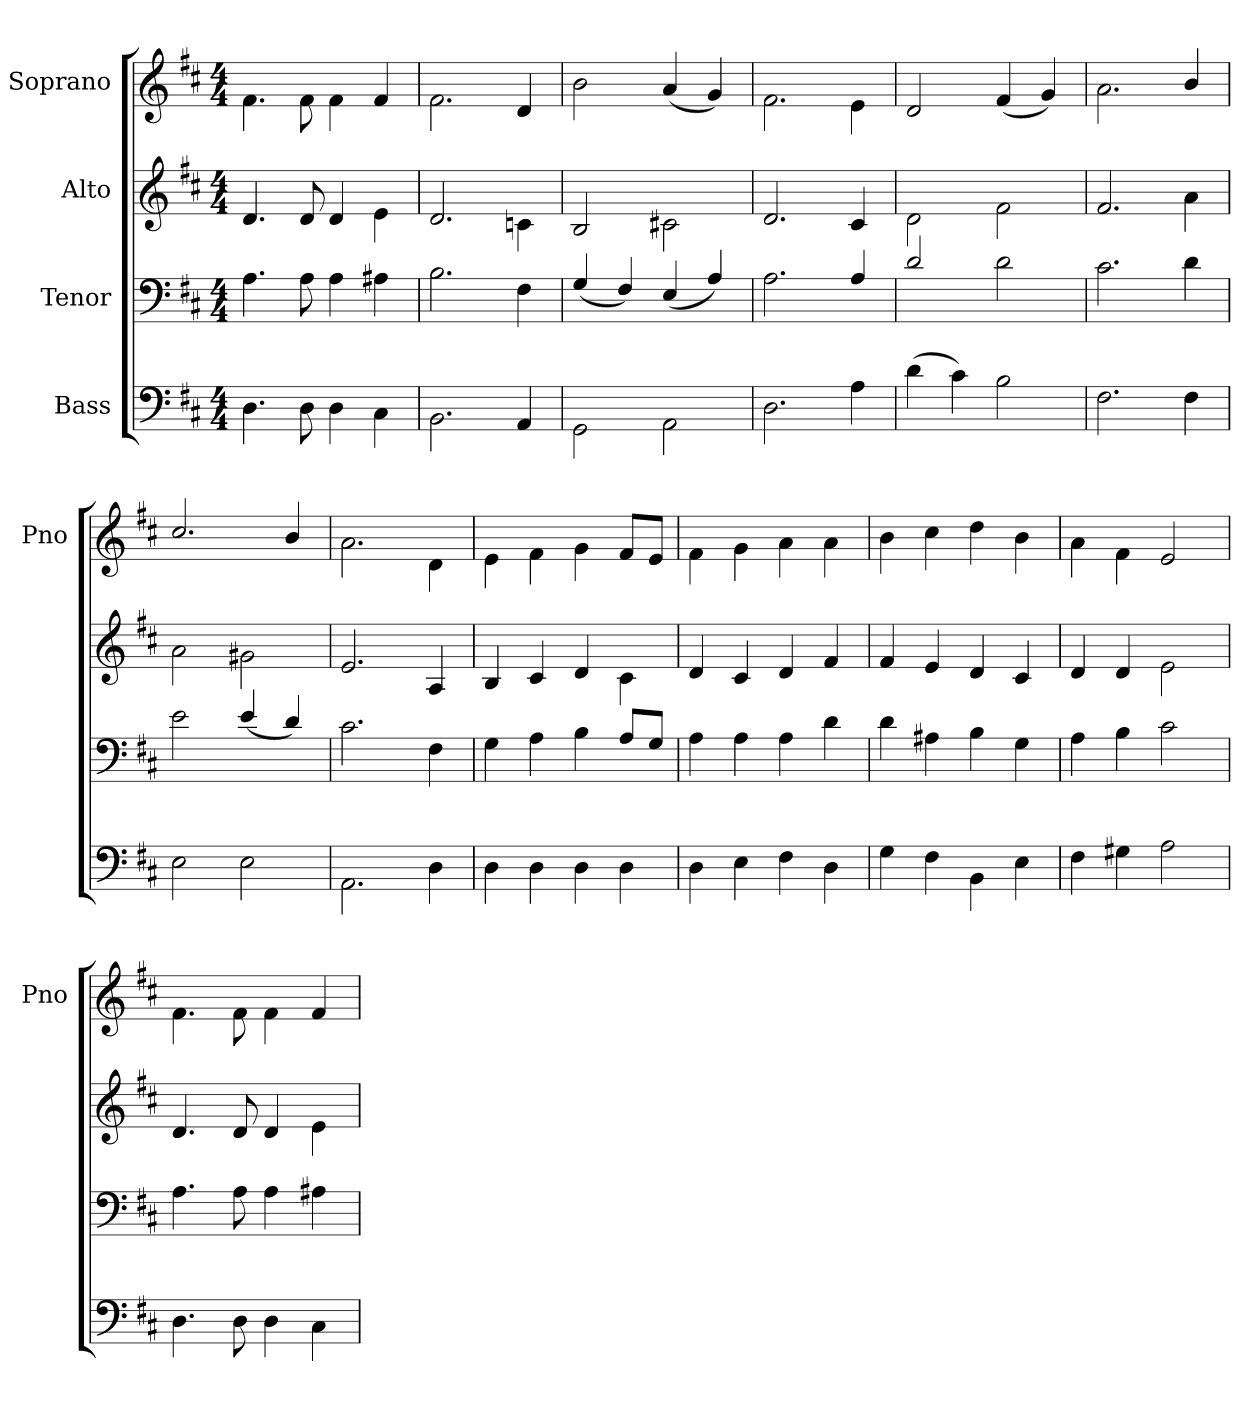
**kern	**kern	**kern	**kern
*part4	*part3	*part2	*part1
*staff4	*staff3	*staff2	*staff1
*I"Bass	*I"Tenor	*I"Alto	*I"Soprano
*	*	*	*I'Pno
*clefF4	*clefF4	*clefG2	*clefG2
*k[f#c#]	*k[f#c#]	*k[f#c#]	*k[f#c#]
*D:	*D:	*D:	*D:
*M4/4	*M4/4	*M4/4	*M4/4
=	=	=	=
4.D\	4.A\	4.d/	4.f#\
8D\	8A\	8d/	8f#\
4D\	4A\	4d/	4f#\
4C#\	4A#X\	4e\	4f#/
=	=	=	=
2.BB\	2.B\	2.d/	2.f#\
4AA/	4F#\	4cn\	4d/
=	=	=	=
2GG\	(>4G/	2B/	2b\
.	4F#/)	.	.
2AA\	(>4E/	2c#X\	(>4a/
.	4A/)	.	4g/)
=	=	=	=
2.D\	2.A\	2.d/	2.f#\
4A\	4A/	4c#/	4e\
=	=	=	=
(<4d\	2d/	2d\	2d/
4c#\)	.	.	.
2B\	2d\	2f#\	(>4f#/
.	.	.	4g/)
=	=	=	=
2.F#\	2.c#\	2.f#/	2.a\
4F#\	4d\	4a\	4b/
=	=	=	=
2E\	2e\	2a\	2.cc#/
2E\	(>4e/	2g#X\	.
.	4d/)	.	4b/
=	=	=	=
2.AA\	2.c#\	2.e/	2.a\
4D\	4F#\	4A/	4d\
=	=	=	=
4D\	4G\	4B/	4e\
4D\	4A\	4c#/	4f#\
4D\	4B\	4d/	4g\
4D\	8A/L	4c#\	8f#/L
.	8G/J	.	8e/J
=	=	=	=
4D\	4A\	4d/	4f#\
4E\	4A\	4c#/	4g\
4F#\	4A\	4d/	4a\
4D\	4d\	4f#/	4a\
=	=	=	=
4G\	4d\	4f#/	4b\
4F#\	4A#X\	4e/	4cc#\
4BB\	4B\	4d/	4dd\
4E\	4G\	4c#/	4b\
=	=	=	=
4F#\	4A\	4d/	4a\
4G#X\	4B\	4d/	4f#\
2A\	2c#\	2e\	2e/
=	=	=	=
4.D\	4.A\	4.d/	4.f#\
8D\	8A\	8d/	8f#\
4D\	4A\	4d/	4f#\
4C#\	4A#X\	4e\	4f#/
=	=	=	=
*-	*-	*-	*-
